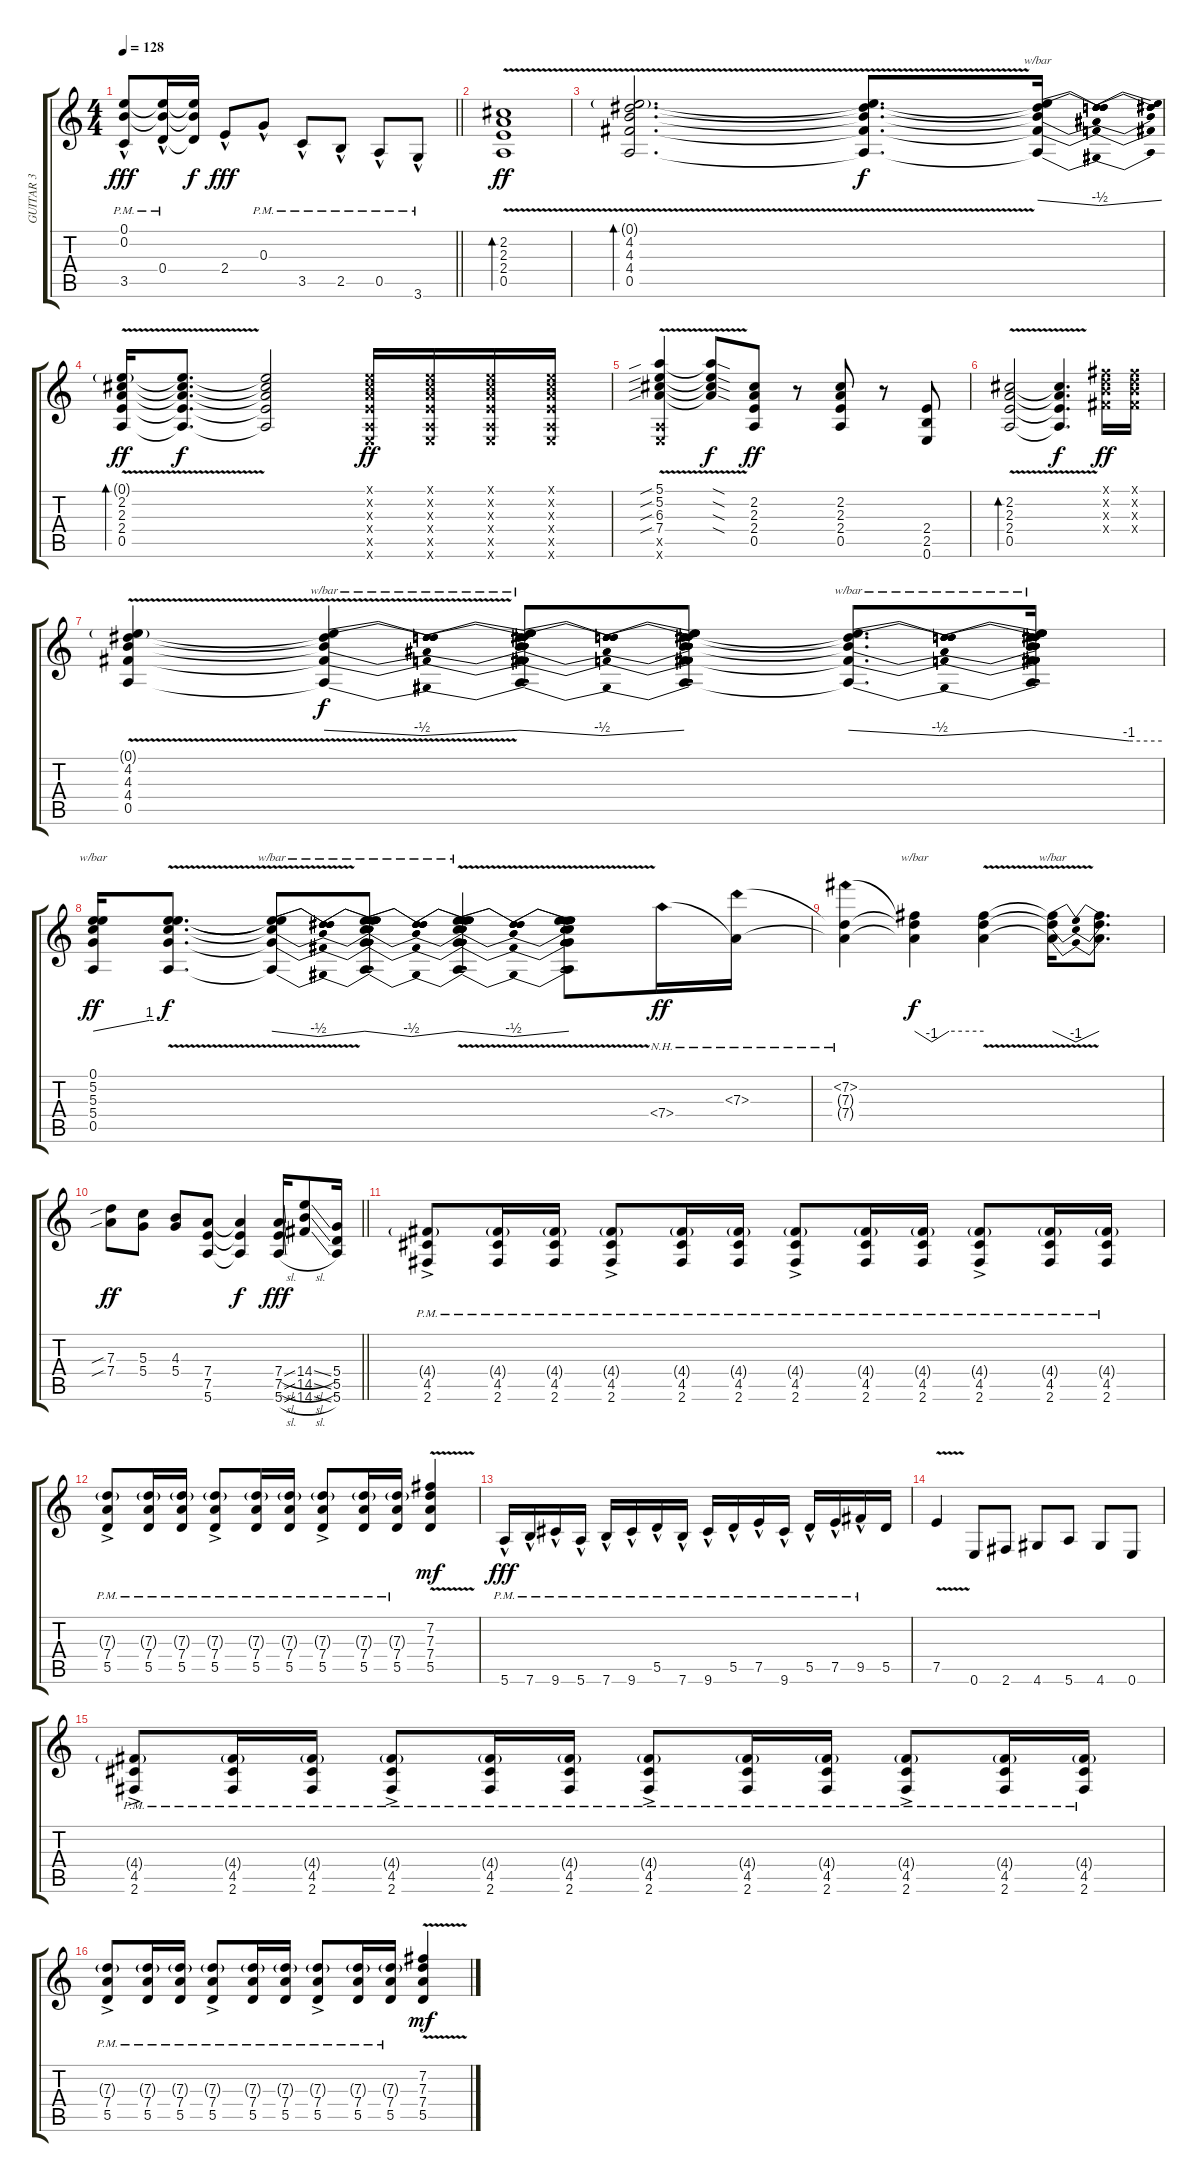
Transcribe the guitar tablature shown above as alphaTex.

\track ("GUITAR 3" "GUITAR 3") {instrument overdrivenguitar}
\staff {score tabs}
\tuning (E4 B3 G3 D3 A2 E2) {hide}
\ts (4 4)
\tempo 128
\clef g2
\barLineRight lightlight
\ks c
(0.1 0.2 3.5{hac pm}).8{dy fff} (0.1{t} 0.2{t} 0.4{hac pm}).16 (0.1{t} 0.2{t} 0.4{t}).16{dy f} 2.4{hac}.8{dy fff} 0.3{hac pm}.8 3.5{hac pm}.8 2.5{hac pm}.8 0.5{hac pm}.8 3.6{hac pm}.8 |
(2.2 2.3 2.4 0.5{v}).1{bd 480 dy ff} |
(0.1{g} 4.2 4.3 4.4 0.5{v}).2{d bd 480} (0.1{t} 4.2{t} 4.3{t} 4.4{t} 0.5{t}).8{d dy f} (0.1{t} 4.2{t} 4.3{t} 4.4{t} 0.5{t}).16{tbe (dip default 0 0 30 -2 60 0)} |
(0.1{g} 2.2 2.3 2.4 0.5{v}).16{bd 480 dy ff} (0.1{t} 2.2{t} 2.3{t} 2.4{t} 0.5{t}).8{d dy f} (0.1{t} 2.2{t} 2.3{t} 2.4{t} 0.5{t}).2 (0.1{x} 2.2{x} 2.3{x} 2.4{x} 0.5{x} 0.6{x}).16{dy ff} (0.1{x} 2.2{x} 2.3{x} 2.4{x} 0.5{x} 0.6{x}).16 (0.1{x} 2.2{x} 2.3{x} 2.4{x} 0.5{x} 0.6{x}).16 (0.1{x} 2.2{x} 2.3{x} 2.4{x} 0.5{x} 0.6{x}).16 |
(5.1{sib} 5.2{sib} 6.3{sib} 7.4{v sib} 0.5{x} 0.6{x}).4 (5.1{sod t} 5.2{sod t} 6.3{sod t} 7.4{sod t}).8{dy f} (2.2 2.3 2.4 0.5).8{dy ff} r.8 (2.2 2.3 2.4 0.5).8 r.8 (2.4 2.5 0.6).8 |
(2.2 2.3 2.4 0.5{v}).2{bd 480} (2.2{t} 2.3{t} 2.4{t} 0.5{t}).4{d dy f} (2.1{x} 3.2{x} 4.3{x} 4.4{x}).16{dy ff} (2.1{x} 3.2{x} 4.3{x} 4.4{x}).16 |
(0.1{v g} 4.2 4.3 4.4 0.5).4 (0.1{t} 4.2{t} 4.3{t} 4.4{t} 0.5{t}).4{tbe (dip default 0 0 30 -2 60 0) dy f} (0.1{t} 4.2{t} 4.3{t} 4.4{t} 0.5{t}).8{tbe (dip default 0 0 30 -2 60 0)} (0.1{t} 4.2{t} 4.3{t} 4.4{t} 0.5{t}).8 (0.1{t} 4.2{t} 4.3{t} 4.4{t} 0.5{t}).8{d tbe (dip default 0 0 30 -2 60 0)} (0.1{t} 4.2{t} 4.3{t} 4.4{t} 0.5{t}).16{tbe (custom default 0 0 45 -4 60 -4)} |
(0.1 5.2 5.3 5.4 0.5).16{tbe (custom default 0 0 45 4 60 4) dy ff} (0.1{t} 5.2{t} 5.3{t} 5.4{t} 0.5{v t}).8{d dy f} (0.1{t} 5.2{t} 5.3{t} 5.4{t} 0.5{t}).8{tbe (dip default 0 0 30 -2 60 0)} (0.1{t} 5.2{t} 5.3{t} 5.4{t} 0.5{t}).8{tbe (dip default 0 0 30 -2 60 0)} (0.1{t} 5.2{t} 5.3{t} 5.4{t} 0.5{v t}).4{tbe (dip default 0 0 30 -2 60 0)} (0.1{t} 5.2{t} 5.3{t} 5.4{t} 0.5{t}).8 7.4{nh}.16{dy ff} (7.3{nh} 7.4{t}).16 |
(7.2{nh} 7.3{t} 7.4{t}).4 (7.2{t} 7.3{t} 7.4{t}).4{tbe (custom default 0 0 15 -4 30 0 60 0) dy f} (7.2{t} 7.3{t} 7.4{v t}).4 (7.2{t} 7.3{t} 7.4{t}).16{tbe (dip default 0 0 30 -4 60 0)} (7.2{t} 7.3{t} 7.4{t}).8{d} |
\barLineRight lightlight
(7.3{sib} 7.4{sib}).8{dy ff} (5.3 5.4).8 (4.3 5.4).8 (7.4 7.5 5.6).8 (7.4{t} 7.5{t} 5.6{t}).4{dy f} (7.4{sl} 7.5{sl} 5.6{sl}).16{dy fff} (14.4{sl} 14.5{sl} 14.6{sl}).8 (5.4 5.5 5.6).16 |
(4.4{g pm} 4.5{pm} 2.6{ac pm}).8 (4.4{g pm} 4.5{pm} 2.6{pm}).16 (4.4{g pm} 4.5{pm} 2.6{pm}).16 (4.4{g pm} 4.5{pm} 2.6{ac pm}).8 (4.4{g pm} 4.5{pm} 2.6{pm}).16 (4.4{g pm} 4.5{pm} 2.6{pm}).16 (4.4{g pm} 4.5{pm} 2.6{ac pm}).8 (4.4{g pm} 4.5{pm} 2.6{pm}).16 (4.4{g pm} 4.5{pm} 2.6{pm}).16 (4.4{g pm} 4.5{pm} 2.6{ac pm}).8 (4.4{g pm} 4.5{pm} 2.6{pm}).16 (4.4{g pm} 4.5{pm} 2.6{pm}).16 |
(7.3{g pm} 7.4{pm} 5.5{ac pm}).8 (7.3{g pm} 7.4{pm} 5.5{pm}).16 (7.3{g pm} 7.4{pm} 5.5{pm}).16 (7.3{g pm} 7.4{pm} 5.5{ac pm}).8 (7.3{g pm} 7.4{pm} 5.5{pm}).16 (7.3{g pm} 7.4{pm} 5.5{pm}).16 (7.3{g pm} 7.4{pm} 5.5{ac pm}).8 (7.3{g pm} 7.4{pm} 5.5{pm}).16 (7.3{g pm} 7.4{pm} 5.5{pm}).16 (7.2 7.3 7.4 5.5{v}).4{dy mf} |
5.6{hac pm}.16{dy fff} 7.6{hac pm}.16 9.6{hac pm}.16 5.6{hac pm}.16 7.6{hac pm}.16 9.6{hac pm}.16 5.5{hac pm}.16 7.6{hac pm}.16 9.6{hac pm}.16 5.5{hac pm}.16 7.5{hac pm}.16 9.6{hac pm}.16 5.5{hac pm}.16 7.5{hac pm}.16 9.5{hac pm}.16 5.5.16 |
7.5{v}.4 0.6.8 2.6.8 4.6.8 5.6.8 4.6.8 0.6.8 |
(4.4{g pm} 4.5{pm} 2.6{ac pm}).8 (4.4{g pm} 4.5{pm} 2.6{pm}).16 (4.4{g pm} 4.5{pm} 2.6{pm}).16 (4.4{g pm} 4.5{pm} 2.6{ac pm}).8 (4.4{g pm} 4.5{pm} 2.6{pm}).16 (4.4{g pm} 4.5{pm} 2.6{pm}).16 (4.4{g pm} 4.5{pm} 2.6{ac pm}).8 (4.4{g pm} 4.5{pm} 2.6{pm}).16 (4.4{g pm} 4.5{pm} 2.6{pm}).16 (4.4{g pm} 4.5{pm} 2.6{ac pm}).8 (4.4{g pm} 4.5{pm} 2.6{pm}).16 (4.4{g pm} 4.5{pm} 2.6{pm}).16 |
(7.3{g pm} 7.4{pm} 5.5{ac pm}).8 (7.3{g pm} 7.4{pm} 5.5{pm}).16 (7.3{g pm} 7.4{pm} 5.5{pm}).16 (7.3{g pm} 7.4{pm} 5.5{ac pm}).8 (7.3{g pm} 7.4{pm} 5.5{pm}).16 (7.3{g pm} 7.4{pm} 5.5{pm}).16 (7.3{g pm} 7.4{pm} 5.5{ac pm}).8 (7.3{g pm} 7.4{pm} 5.5{pm}).16 (7.3{g pm} 7.4{pm} 5.5{pm}).16 (7.2 7.3 7.4 5.5{v}).4{dy mf}
